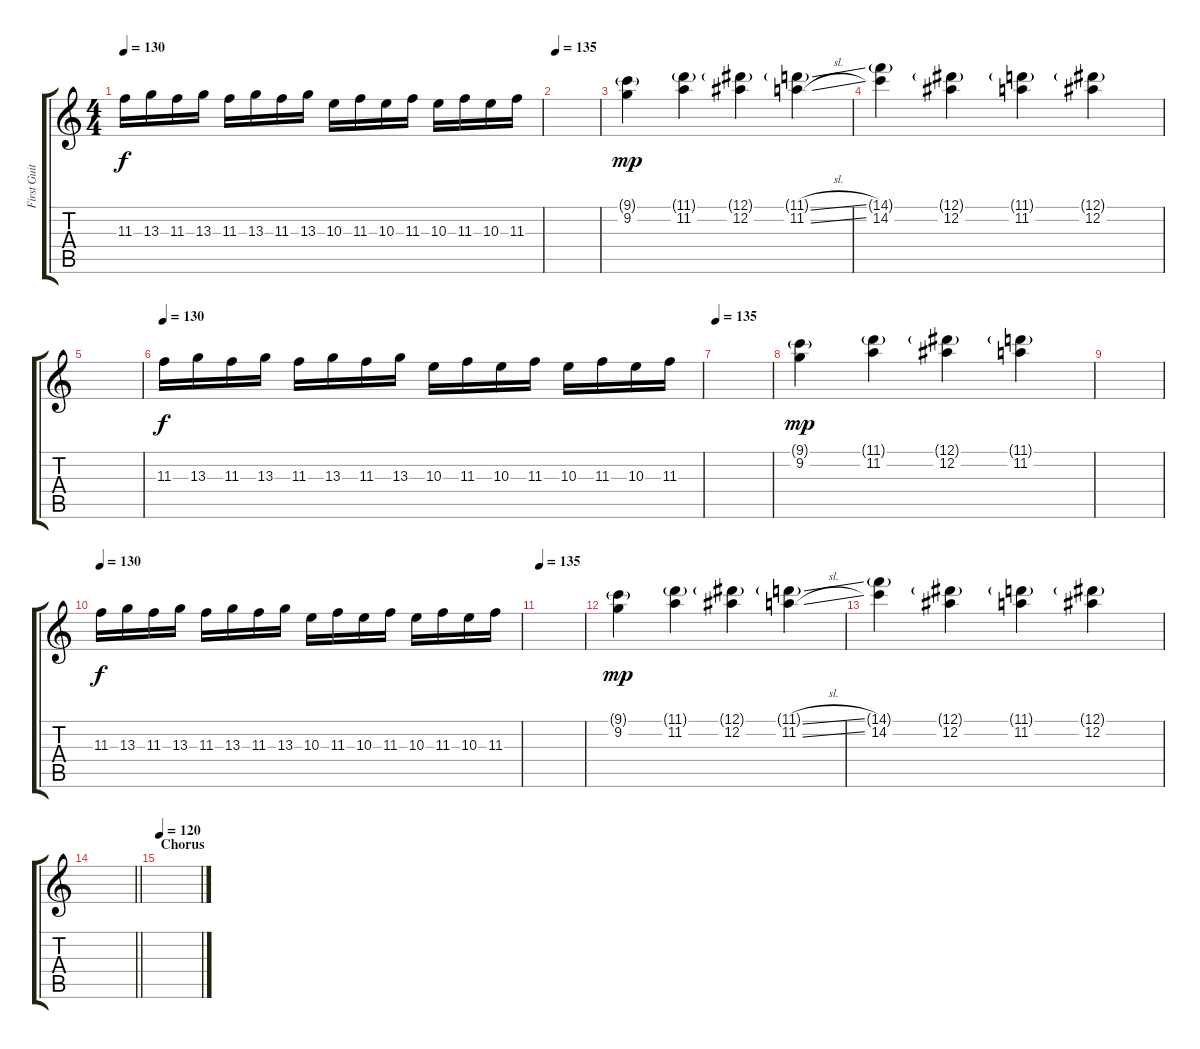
\track ("First Guitar" "First Guit") {instrument overdrivenguitar}
\staff {score tabs}
\tuning (Eb4 Bb3 Gb3 Db3 Ab2 Eb2) {hide}
\ts (4 4)
\tempo 130
\clef g2
\ks c
11.3.16{dy f} 13.3.16 11.3.16 13.3.16 11.3.16 13.3.16 11.3.16 13.3.16 10.3.16 11.3.16 10.3.16 11.3.16 10.3.16 11.3.16 10.3.16 11.3.16 |
\tempo 135
|
(9.1{g} 9.2).4{dy mp} (11.1{g} 11.2).4 (12.1{g} 12.2).4 (11.1{sl g} 11.2{sl}).4 |
(14.1{g} 14.2).4 (12.1{g} 12.2).4 (11.1{g} 11.2).4 (12.1{g} 12.2).4 |
|
\tempo 130
11.3.16{dy f} 13.3.16 11.3.16 13.3.16 11.3.16 13.3.16 11.3.16 13.3.16 10.3.16 11.3.16 10.3.16 11.3.16 10.3.16 11.3.16 10.3.16 11.3.16 |
\tempo 135
|
(9.1{g} 9.2).4{dy mp} (11.1{g} 11.2).4 (12.1{g} 12.2).4 (11.1{g} 11.2).4 |
|
\tempo 130
11.3.16{dy f} 13.3.16 11.3.16 13.3.16 11.3.16 13.3.16 11.3.16 13.3.16 10.3.16 11.3.16 10.3.16 11.3.16 10.3.16 11.3.16 10.3.16 11.3.16 |
\tempo 135
|
(9.1{g} 9.2).4{dy mp} (11.1{g} 11.2).4 (12.1{g} 12.2).4 (11.1{sl g} 11.2{sl}).4 |
(14.1{g} 14.2).4 (12.1{g} 12.2).4 (11.1{g} 11.2).4 (12.1{g} 12.2).4 |
\barLineRight lightlight
|
\section ("" "Chorus")
\tempo 120
